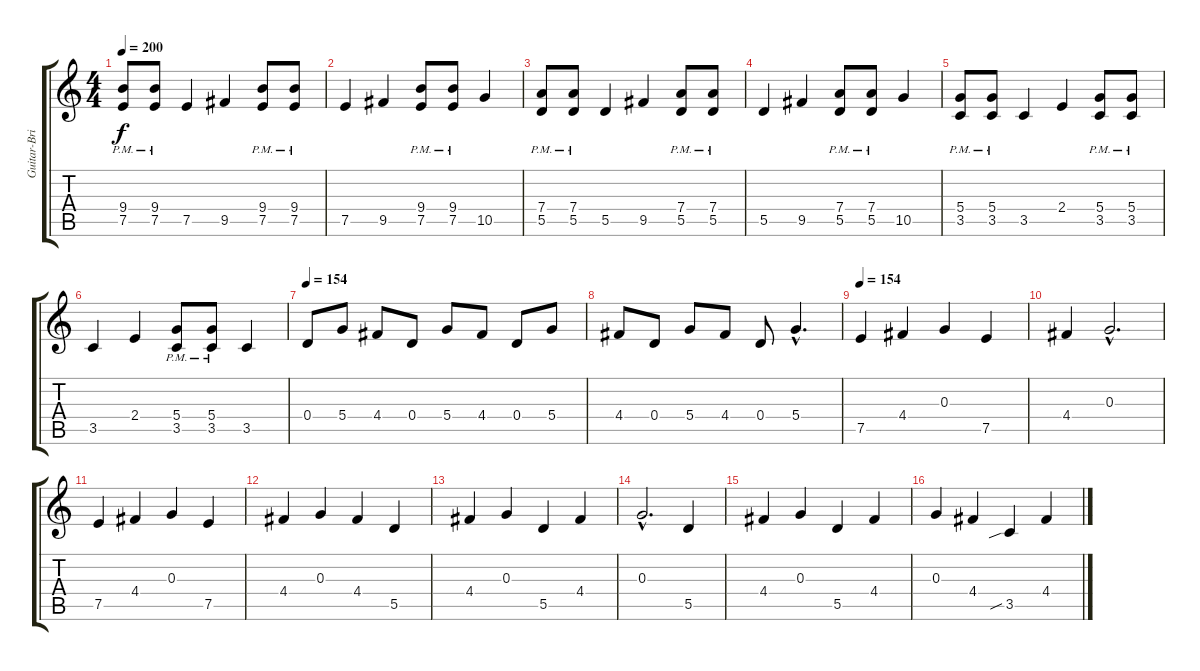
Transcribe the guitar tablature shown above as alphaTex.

\track ("Guitar-Brian Deneeve" "Guitar-Bri") {instrument overdrivenguitar}
\staff {score tabs}
\tuning (E4 B3 G3 D3 A2 E2) {hide}
\ts (4 4)
\tempo 200
\clef g2
\ks c
(9.4{pm} 7.5{pm}).8{dy f} (9.4{pm} 7.5{pm}).8 7.5.4 9.5.4 (9.4{pm} 7.5{pm}).8 (9.4{pm} 7.5{pm}).8 |
7.5.4 9.5.4 (9.4{pm} 7.5{pm}).8 (9.4{pm} 7.5{pm}).8 10.5.4 |
(7.4{pm} 5.5{pm}).8 (7.4{pm} 5.5{pm}).8 5.5.4 9.5.4 (7.4{pm} 5.5{pm}).8 (7.4{pm} 5.5{pm}).8 |
5.5.4 9.5.4 (7.4{pm} 5.5{pm}).8 (7.4{pm} 5.5{pm}).8 10.5.4 |
(5.4{pm} 3.5{pm}).8 (5.4 3.5{pm}).8 3.5.4 2.4.4 (5.4{pm} 3.5{pm}).8 (5.4{pm} 3.5{pm}).8 |
3.5.4 2.4.4 (5.4{pm} 3.5{pm}).8 (5.4{pm} 3.5{pm}).8 3.5.4 |
\tempo 154
0.4.8 5.4.8 4.4.8 0.4.8 5.4.8 4.4.8 0.4.8 5.4.8 |
4.4.8 0.4.8 5.4.8 4.4.8 0.4.8 5.4{hac}.4{d} |
\tempo 154
7.5.4{instrument acousticguitarsteel} 4.4.4 0.3.4 7.5.4 |
4.4.4 0.3{hac}.2{d} |
7.5.4 4.4.4 0.3.4 7.5.4 |
4.4.4 0.3.4 4.4.4 5.5.4 |
4.4.4 0.3.4 5.5.4 4.4.4 |
0.3{hac}.2{d} 5.5.4 |
4.4.4 0.3.4 5.5.4 4.4.4 |
0.3.4 4.4.4 3.5{sib}.4 4.4.4
